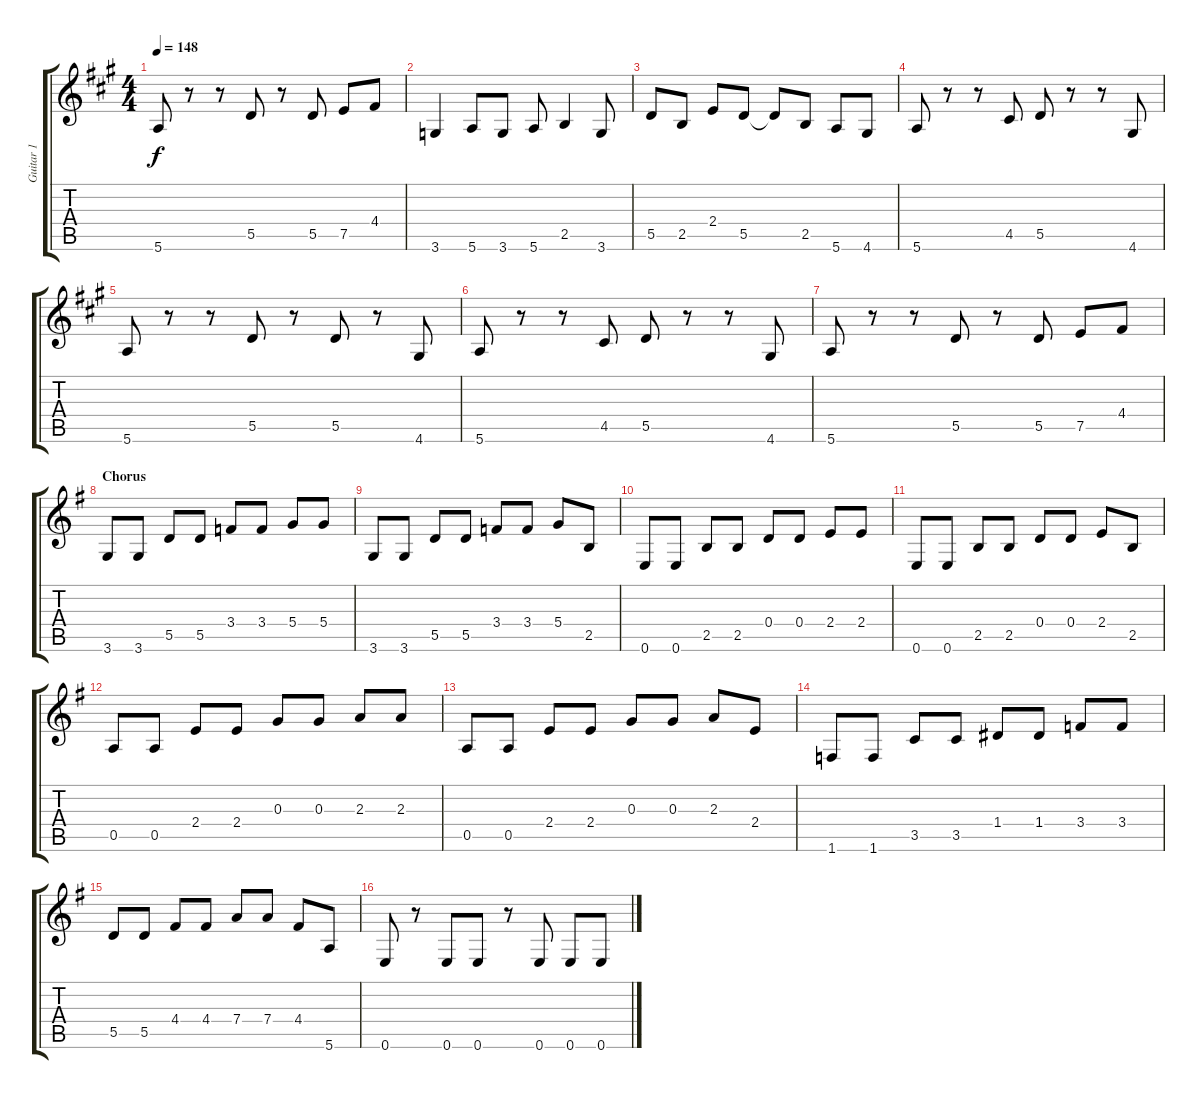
\track ("Guitar 1" "Guitar 1") {instrument electricguitarmuted}
\staff {score tabs}
\tuning (E4 B3 G3 D3 A2 E2) {hide}
\ts (4 4)
\tempo 148
\clef g2
\ks a
5.6.8{dy f} r.8 r.8 5.5.8 r.8 5.5.8 7.5.8 4.4.8 |
3.6.4 5.6.8 3.6.8 5.6.8 2.5.4 3.6.8 |
5.5.8 2.5.8 2.4.8 5.5.8 5.5{t}.8 2.5.8 5.6.8 4.6.8 |
5.6.8 r.8 r.8 4.5.8 5.5.8 r.8 r.8 4.6.8 |
5.6.8 r.8 r.8 5.5.8 r.8 5.5.8 r.8 4.6.8 |
5.6.8 r.8 r.8 4.5.8 5.5.8 r.8 r.8 4.6.8 |
5.6.8 r.8 r.8 5.5.8 r.8 5.5.8 7.5.8 4.4.8 |
\section ("" "Chorus")
\ks g
3.6.8 3.6.8 5.5.8 5.5.8 3.4.8 3.4.8 5.4.8 5.4.8 |
3.6.8 3.6.8 5.5.8 5.5.8 3.4.8 3.4.8 5.4.8 2.5.8 |
0.6.8 0.6.8 2.5.8 2.5.8 0.4.8 0.4.8 2.4.8 2.4.8 |
0.6.8 0.6.8 2.5.8 2.5.8 0.4.8 0.4.8 2.4.8 2.5.8 |
0.5.8 0.5.8 2.4.8 2.4.8 0.3.8 0.3.8 2.3.8 2.3.8 |
0.5.8 0.5.8 2.4.8 2.4.8 0.3.8 0.3.8 2.3.8 2.4.8 |
1.6.8 1.6.8 3.5.8 3.5.8 1.4.8 1.4.8 3.4.8 3.4.8 |
5.5.8 5.5.8 4.4.8 4.4.8 7.4.8 7.4.8 4.4.8 5.6.8 |
0.6.8 r.8 0.6.8 0.6.8 r.8 0.6.8 0.6.8 0.6.8
